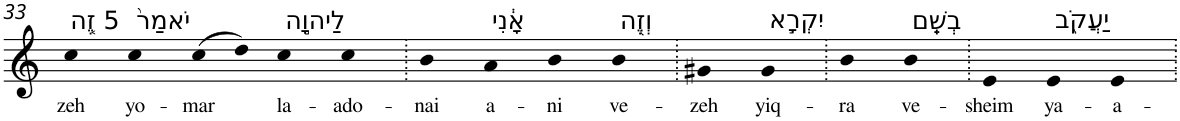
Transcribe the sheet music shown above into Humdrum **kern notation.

**kern	**text
*part1	*part1
*staff1	*staff1
*I"Piano	*
*I'Pno	*
!!LO:PB:g=z
*clefG2	*
*k[]	*
=33	=33
!LO:TX:a:t=5 זֶ֤ה	!
!	!LO:LY:b
4cc	zeh
!LO:TX:a:t=יֹאמַר֙	!
!	!LO:LY:b
4cc	yo-
!	!LO:LY:b
(8cc	-mar
8dd)	.
!LO:TX:a:t=לַיהוָ֣ה	!
!	!LO:LY:b
4cc	la-
!	!LO:LY:b
4cc	-ado-
=34.	=34.
!	!LO:LY:b
4b	-nai
!LO:TX:a:t=אָ֔נִי	!
!	!LO:LY:b
4a	a-
!	!LO:LY:b
4b	-ni
!LO:TX:a:t=וְזֶ֖ה	!
!	!LO:LY:b
4b	ve-
=35.	=35.
!	!LO:LY:b
4g#X	-zeh
!LO:TX:a:t=יִקְרָ֣א	!
!	!LO:LY:b
4g#	yiq-
=36.	=36.
!	!LO:LY:b
4b	-ra
!LO:TX:a:t=בְשֵֽׁם	!
!	!LO:LY:b
4b	ve-
=37.	=37.
!	!LO:LY:b
4e	-sheim
!LO:TX:a:t=יַעֲקֹ֑ב	!
!	!LO:LY:b
4e	ya-
!	!LO:LY:b
4e	-a-
=.	=.
*-	*-
